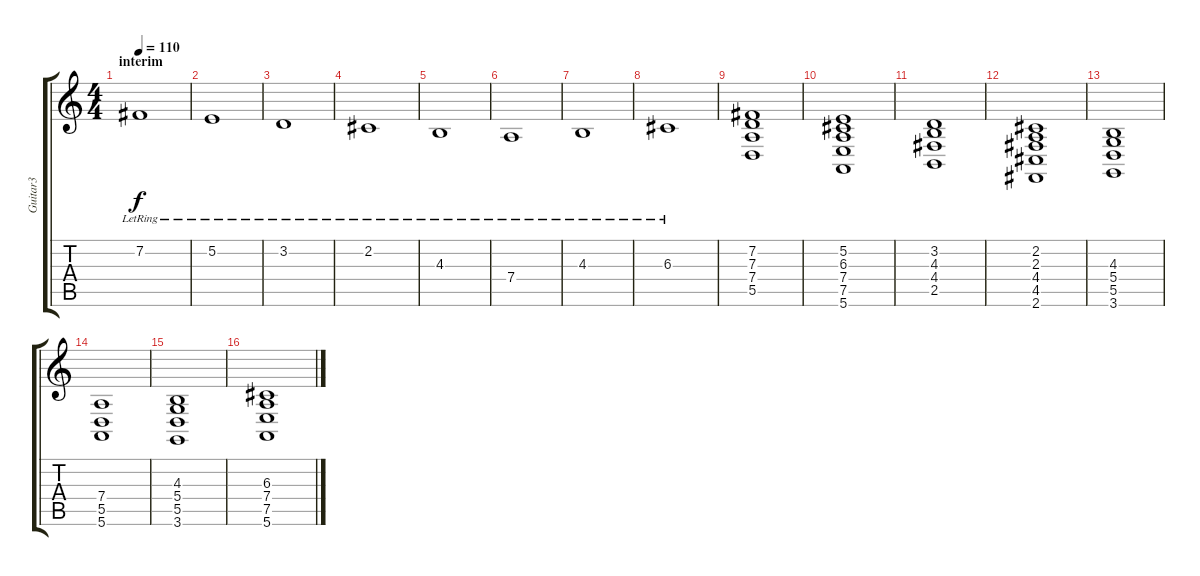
\track ("Guitar3" "Guitar3") {instrument viola}
\staff {score tabs}
\tuning (E4 B3 G3 D3 A2 E2) {hide}
\ts (4 4)
\section ("" "interim")
\tempo 110
\clef g2
\ks c
7.2{lr}.1{dy f} |
5.2{lr}.1 |
3.2{lr}.1 |
2.2{lr}.1 |
4.3{lr}.1 |
7.4{lr}.1 |
4.3{lr}.1 |
6.3{lr}.1 |
(7.2 7.3 7.4 5.5).1 |
(5.2 6.3 7.4 7.5 5.6).1 |
(3.2 4.3 4.4 2.5).1 |
(2.2 2.3 4.4 4.5 2.6).1 |
(4.3 5.4 5.5 3.6).1 |
(7.4 5.5 5.6).1 |
(4.3 5.4 5.5 3.6).1 |
(6.3 7.4 7.5 5.6).1
